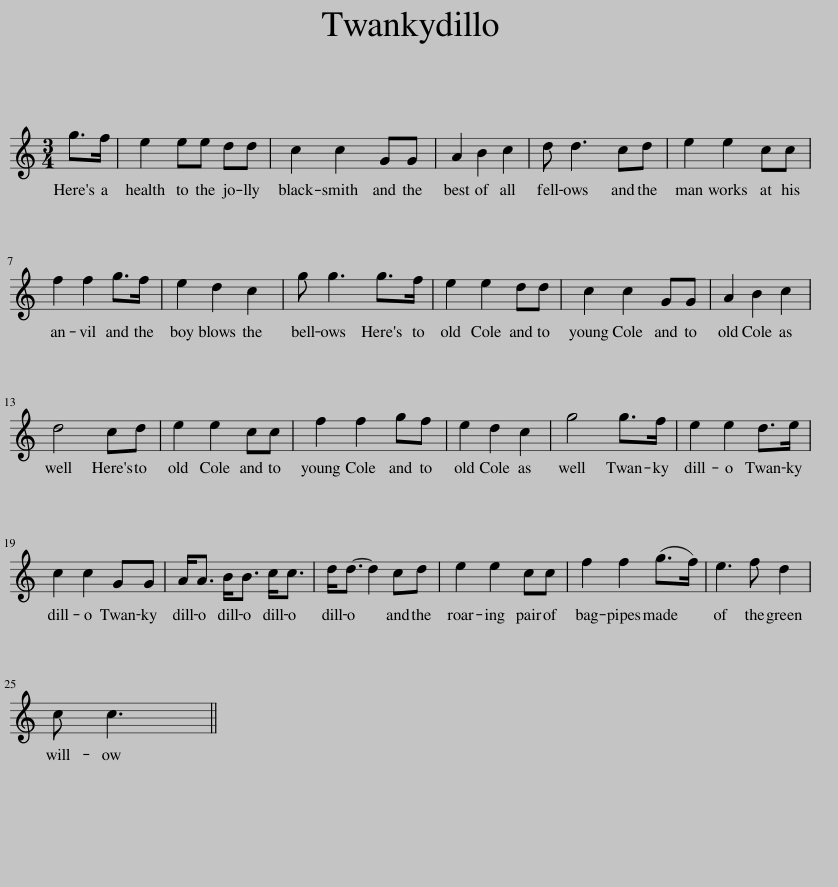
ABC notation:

X:1
L:1/8
M:3/4
I:linebreak $
K:C
V:1 treble
V:1
 g>f | e2 ee dd | c2 c2 GG | A2 B2 c2 | d d3 cd | %5
 e2 e2 cc |$ f2 f2 g>f | e2 d2 c2 | g g3 g>f | e2 e2 dd | %10
 c2 c2 GG | A2 B2 c2 |$ d4 cd | e2 e2 cc | f2 f2 gf | %15
 e2 d2 c2 | g4 g>f | e2 e2 d>e |$ c2 c2 GG | A<A B<B c<c | %20
 d<d- d2 cd | e2 e2 cc | f2 f2 (g>f) | e3 f d2 |$ c c3 || %25
